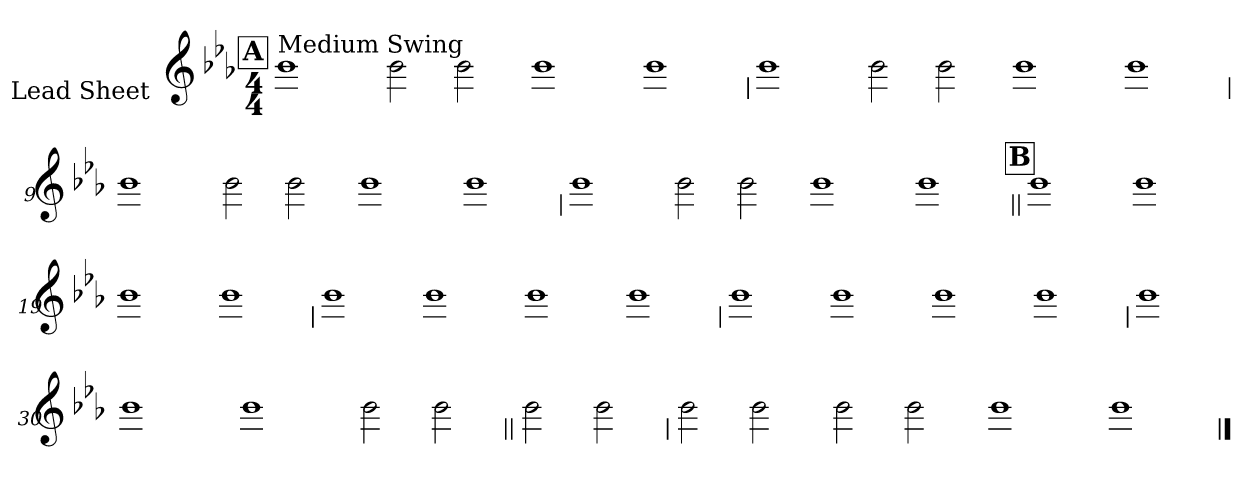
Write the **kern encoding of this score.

**kern
*part1
*staff1
*I"Lead Sheet
*stria0
*clefG2
*k[b-e-a-]
*c:
*M4/4
!!LO:REH:place=s1:a:t=A
=1||
!LO:TX:a:t=Medium Swing
1b-
=2-
2b-
2b-
=3-
1b-
=4-
1b-
!!LO:LB:g=z
=5
1b-
=6-
2b-
2b-
=7-
1b-
=8-
1b-
!!LO:LB:g=z
=9
1b-
=10-
2b-
2b-
=11-
1b-
=12-
1b-
!!LO:LB:g=z
=13
1b-
=14-
2b-
2b-
=15-
1b-
=16-
1b-
!!LO:LB:g=z
!!LO:REH:place=s1:a:t=B
=17||
1b-
=18-
1b-
=19-
1b-
=20-
1b-
!!LO:LB:g=z
=21
1b-
=22-
1b-
=23-
1b-
=24-
1b-
!!LO:LB:g=z
=25
1b-
=26-
1b-
=27-
1b-
=28-
1b-
!!LO:LB:g=z
=29
1b-
=30-
1b-
=31-
1b-
=32-
2b-
2b-
!!LO:LB:g=z
=33||
2b-
2b-
!!LO:LB:g=z
=34
2b-
2b-
=35-
2b-
2b-
=36-
1b-
=37-
1b-
==
*-
